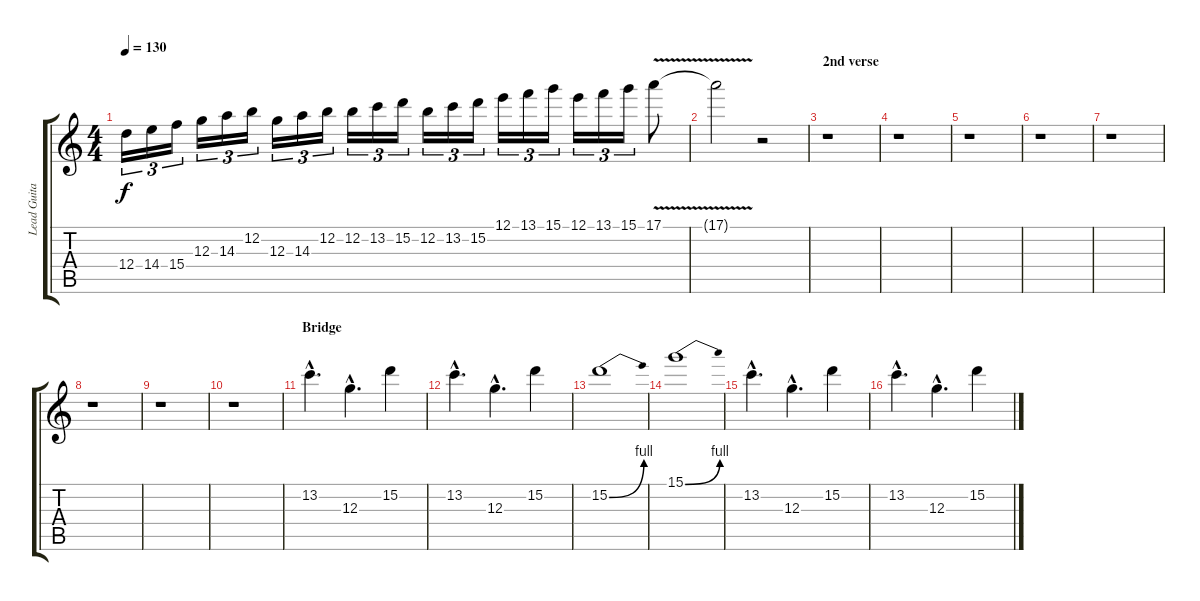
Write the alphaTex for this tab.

\track ("Lead Guitar" "Lead Guita") {instrument distortionguitar}
\staff {score tabs}
\tuning (E4 B3 G3 D3 A2 E2) {hide}
\ts (4 4)
\tempo 130
\clef g2
\ks c
12.4.16{tu (3 2) dy f} 14.4.16{tu (3 2)} 15.4.16{tu (3 2)} 12.3.16{tu (3 2)} 14.3.16{tu (3 2)} 12.2.16{tu (3 2)} 12.3.16{tu (3 2)} 14.3.16{tu (3 2)} 12.2.16{tu (3 2)} 12.2.16{tu (3 2)} 13.2.16{tu (3 2)} 15.2.16{tu (3 2)} 12.2.16{tu (3 2)} 13.2.16{tu (3 2)} 15.2.16{tu (3 2)} 12.1.16{tu (3 2)} 13.1.16{tu (3 2)} 15.1.16{tu (3 2)} 12.1.16{tu (3 2)} 13.1.16{tu (3 2)} 15.1.16{tu (3 2)} 17.1{v}.8 |
17.1{t}.2 r.2 |
\section ("" "2nd verse")
r.1 |
r.1 |
r.1 |
r.1 |
r.1 |
r.1 |
r.1 |
r.1 |
\section ("" "Bridge")
13.2{hac}.4{d} 12.3{hac}.4{d} 15.2.4 |
13.2{hac}.4{d} 12.3{hac}.4{d} 15.2.4 |
15.2{be (bend 0 0 60 4)}.1 |
15.1{be (bend 0 0 60 4)}.1 |
13.2{hac}.4{d} 12.3{hac}.4{d} 15.2.4 |
13.2{hac}.4{d} 12.3{hac}.4{d} 15.2.4
